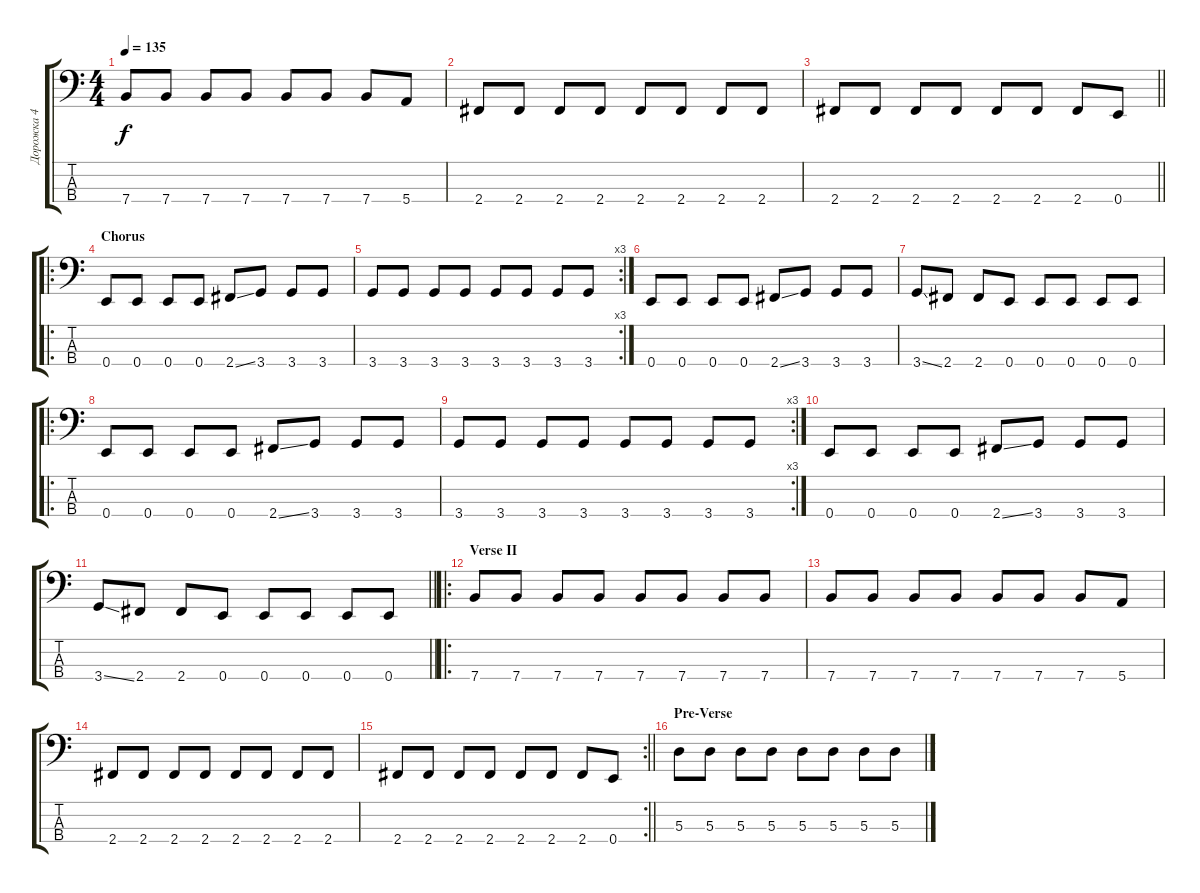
\track ("Дорожка 4" "Дорожка 4") {instrument electricbassfinger}
\staff {score tabs}
\tuning (G2 D2 A1 E1) {hide}
\ts (4 4)
\tempo 135
\clef f4
\ks c
7.4.8{dy f} 7.4.8 7.4.8 7.4.8 7.4.8 7.4.8 7.4.8 5.4.8 |
2.4.8 2.4.8 2.4.8 2.4.8 2.4.8 2.4.8 2.4.8 2.4.8 |
\barLineRight lightlight
2.4.8 2.4.8 2.4.8 2.4.8 2.4.8 2.4.8 2.4.8 0.4.8 |
\ro
\section ("" "Chorus")
0.4.8 0.4.8 0.4.8 0.4.8 2.4{ss}.8 3.4.8 3.4.8 3.4.8 |
\rc 3
3.4.8 3.4.8 3.4.8 3.4.8 3.4.8 3.4.8 3.4.8 3.4.8 |
0.4.8 0.4.8 0.4.8 0.4.8 2.4{ss}.8 3.4.8 3.4.8 3.4.8 |
3.4{ss}.8 2.4.8 2.4.8 0.4.8 0.4.8 0.4.8 0.4.8 0.4.8 |
\ro
0.4.8 0.4.8 0.4.8 0.4.8 2.4{ss}.8 3.4.8 3.4.8 3.4.8 |
\rc 3
3.4.8 3.4.8 3.4.8 3.4.8 3.4.8 3.4.8 3.4.8 3.4.8 |
0.4.8 0.4.8 0.4.8 0.4.8 2.4{ss}.8 3.4.8 3.4.8 3.4.8 |
\barLineRight lightlight
3.4{ss}.8 2.4.8 2.4.8 0.4.8 0.4.8 0.4.8 0.4.8 0.4.8 |
\ro
\section ("" "Verse II")
7.4.8 7.4.8 7.4.8 7.4.8 7.4.8 7.4.8 7.4.8 7.4.8 |
7.4.8 7.4.8 7.4.8 7.4.8 7.4.8 7.4.8 7.4.8 5.4.8 |
2.4.8 2.4.8 2.4.8 2.4.8 2.4.8 2.4.8 2.4.8 2.4.8 |
\rc 2
\barLineRight lightlight
2.4.8 2.4.8 2.4.8 2.4.8 2.4.8 2.4.8 2.4.8 0.4.8 |
\section ("" "Pre-Verse")
5.3.8 5.3.8 5.3.8 5.3.8 5.3.8 5.3.8 5.3.8 5.3.8
